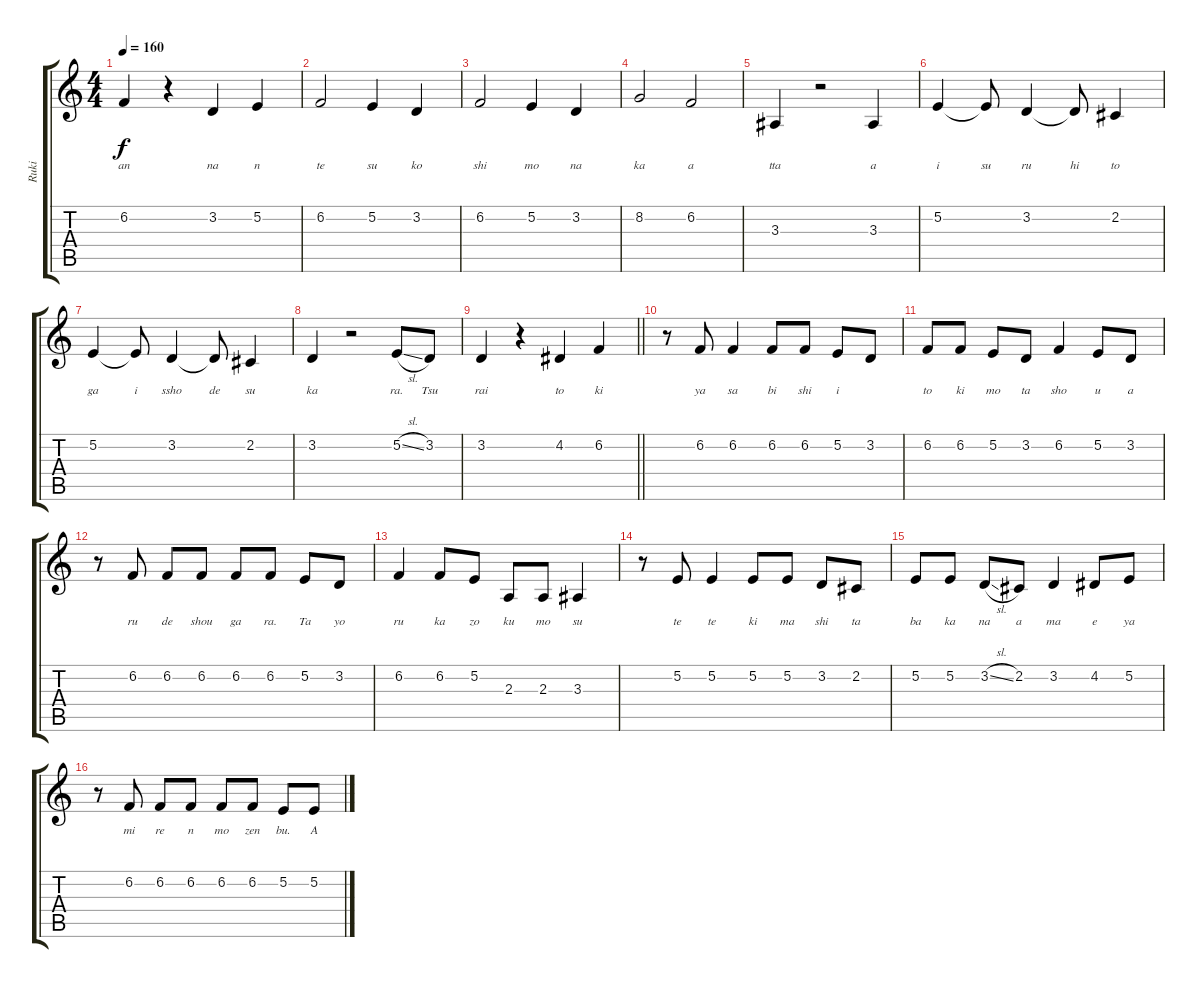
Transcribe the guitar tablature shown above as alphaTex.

\track ("Ruki" "Ruki") {instrument voiceoohs}
\staff {score tabs}
\tuning (E4 B3 G3 D3 A2 E2) {hide}
\ts (4 4)
\tempo 160
\clef g2
\ks c
6.2{t}.4{lyrics (0 "an") lyrics (1 "") lyrics (2 "") lyrics (3 "") lyrics (4 "") dy f} r.4 3.2.4{lyrics (0 "na") lyrics (1 "") lyrics (2 "") lyrics (3 "") lyrics (4 "")} 5.2.4{lyrics (0 "n") lyrics (1 "") lyrics (2 "") lyrics (3 "") lyrics (4 "")} |
6.2.2{lyrics (0 "te") lyrics (1 "") lyrics (2 "") lyrics (3 "") lyrics (4 "")} 5.2.4{lyrics (0 "su") lyrics (1 "") lyrics (2 "") lyrics (3 "") lyrics (4 "")} 3.2.4{lyrics (0 "ko") lyrics (1 "") lyrics (2 "") lyrics (3 "") lyrics (4 "")} |
6.2.2{lyrics (0 "shi") lyrics (1 "") lyrics (2 "") lyrics (3 "") lyrics (4 "")} 5.2.4{lyrics (0 "mo") lyrics (1 "") lyrics (2 "") lyrics (3 "") lyrics (4 "")} 3.2.4{lyrics (0 "na") lyrics (1 "") lyrics (2 "") lyrics (3 "") lyrics (4 "")} |
8.2.2{lyrics (0 "ka") lyrics (1 "") lyrics (2 "") lyrics (3 "") lyrics (4 "")} 6.2.2{lyrics (0 "a") lyrics (1 "") lyrics (2 "") lyrics (3 "") lyrics (4 "")} |
3.3.4{lyrics (0 "tta") lyrics (1 "") lyrics (2 "") lyrics (3 "") lyrics (4 "")} r.2 3.3.4{lyrics (0 "a") lyrics (1 "") lyrics (2 "") lyrics (3 "") lyrics (4 "")} |
5.2.4{lyrics (0 "i") lyrics (1 "") lyrics (2 "") lyrics (3 "") lyrics (4 "")} 5.2{t}.8{lyrics (0 "su") lyrics (1 "") lyrics (2 "") lyrics (3 "") lyrics (4 "")} 3.2.4{lyrics (0 "ru") lyrics (1 "") lyrics (2 "") lyrics (3 "") lyrics (4 "")} 3.2{t}.8{lyrics (0 "hi") lyrics (1 "") lyrics (2 "") lyrics (3 "") lyrics (4 "")} 2.2.4{lyrics (0 "to") lyrics (1 "") lyrics (2 "") lyrics (3 "") lyrics (4 "")} |
5.2.4{lyrics (0 "ga") lyrics (1 "") lyrics (2 "") lyrics (3 "") lyrics (4 "")} 5.2{t}.8{lyrics (0 "i") lyrics (1 "") lyrics (2 "") lyrics (3 "") lyrics (4 "")} 3.2.4{lyrics (0 "ssho") lyrics (1 "") lyrics (2 "") lyrics (3 "") lyrics (4 "")} 3.2{t}.8{lyrics (0 "de") lyrics (1 "") lyrics (2 "") lyrics (3 "") lyrics (4 "")} 2.2.4{lyrics (0 "su") lyrics (1 "") lyrics (2 "") lyrics (3 "") lyrics (4 "")} |
3.2.4{lyrics (0 "ka") lyrics (1 "") lyrics (2 "") lyrics (3 "") lyrics (4 "")} r.2 5.2{sl}.8{lyrics (0 "ra.") lyrics (1 "") lyrics (2 "") lyrics (3 "") lyrics (4 "")} 3.2.8{lyrics (0 "Tsu") lyrics (1 "") lyrics (2 "") lyrics (3 "") lyrics (4 "")} |
\barLineRight lightlight
3.2.4{lyrics (0 "rai") lyrics (1 "") lyrics (2 "") lyrics (3 "") lyrics (4 "")} r.4 4.2.4{lyrics (0 "to") lyrics (1 "") lyrics (2 "") lyrics (3 "") lyrics (4 "")} 6.2.4{lyrics (0 "ki") lyrics (1 "") lyrics (2 "") lyrics (3 "") lyrics (4 "")} |
\section ("" "")
r.8 6.2.8{lyrics (0 "ya") lyrics (1 "") lyrics (2 "") lyrics (3 "") lyrics (4 "")} 6.2.4{lyrics (0 "sa") lyrics (1 "") lyrics (2 "") lyrics (3 "") lyrics (4 "")} 6.2.8{lyrics (0 "bi") lyrics (1 "") lyrics (2 "") lyrics (3 "") lyrics (4 "")} 6.2.8{lyrics (0 "shi") lyrics (1 "") lyrics (2 "") lyrics (3 "") lyrics (4 "")} 5.2.8{lyrics (0 "i") lyrics (1 "") lyrics (2 "") lyrics (3 "") lyrics (4 "")} 3.2.8{lyrics (0 "") lyrics (1 "") lyrics (2 "") lyrics (3 "") lyrics (4 "")} |
6.2.8{lyrics (0 "to") lyrics (1 "") lyrics (2 "") lyrics (3 "") lyrics (4 "")} 6.2.8{lyrics (0 "ki") lyrics (1 "") lyrics (2 "") lyrics (3 "") lyrics (4 "")} 5.2.8{lyrics (0 "mo") lyrics (1 "") lyrics (2 "") lyrics (3 "") lyrics (4 "")} 3.2.8{lyrics (0 "ta") lyrics (1 "") lyrics (2 "") lyrics (3 "") lyrics (4 "")} 6.2.4{lyrics (0 "sho") lyrics (1 "") lyrics (2 "") lyrics (3 "") lyrics (4 "")} 5.2.8{lyrics (0 "u") lyrics (1 "") lyrics (2 "") lyrics (3 "") lyrics (4 "")} 3.2.8{lyrics (0 "a") lyrics (1 "") lyrics (2 "") lyrics (3 "") lyrics (4 "")} |
r.8 6.2.8{lyrics (0 "ru") lyrics (1 "") lyrics (2 "") lyrics (3 "") lyrics (4 "")} 6.2.8{lyrics (0 "de") lyrics (1 "") lyrics (2 "") lyrics (3 "") lyrics (4 "")} 6.2.8{lyrics (0 "shou") lyrics (1 "") lyrics (2 "") lyrics (3 "") lyrics (4 "")} 6.2.8{lyrics (0 "ga") lyrics (1 "") lyrics (2 "") lyrics (3 "") lyrics (4 "")} 6.2.8{lyrics (0 "ra.") lyrics (1 "") lyrics (2 "") lyrics (3 "") lyrics (4 "")} 5.2.8{lyrics (0 "Ta") lyrics (1 "") lyrics (2 "") lyrics (3 "") lyrics (4 "")} 3.2.8{lyrics (0 "yo") lyrics (1 "") lyrics (2 "") lyrics (3 "") lyrics (4 "")} |
6.2.4{lyrics (0 "ru") lyrics (1 "") lyrics (2 "") lyrics (3 "") lyrics (4 "")} 6.2.8{lyrics (0 "ka") lyrics (1 "") lyrics (2 "") lyrics (3 "") lyrics (4 "")} 5.2.8{lyrics (0 "zo") lyrics (1 "") lyrics (2 "") lyrics (3 "") lyrics (4 "")} 2.3.8{lyrics (0 "ku") lyrics (1 "") lyrics (2 "") lyrics (3 "") lyrics (4 "")} 2.3.8{lyrics (0 "mo") lyrics (1 "") lyrics (2 "") lyrics (3 "") lyrics (4 "")} 3.3.4{lyrics (0 "su") lyrics (1 "") lyrics (2 "") lyrics (3 "") lyrics (4 "")} |
r.8 5.2.8{lyrics (0 "te") lyrics (1 "") lyrics (2 "") lyrics (3 "") lyrics (4 "")} 5.2.4{lyrics (0 "te") lyrics (1 "") lyrics (2 "") lyrics (3 "") lyrics (4 "")} 5.2.8{lyrics (0 "ki") lyrics (1 "") lyrics (2 "") lyrics (3 "") lyrics (4 "")} 5.2.8{lyrics (0 "ma") lyrics (1 "") lyrics (2 "") lyrics (3 "") lyrics (4 "")} 3.2.8{lyrics (0 "shi") lyrics (1 "") lyrics (2 "") lyrics (3 "") lyrics (4 "")} 2.2.8{lyrics (0 "ta") lyrics (1 "") lyrics (2 "") lyrics (3 "") lyrics (4 "")} |
5.2.8{lyrics (0 "ba") lyrics (1 "") lyrics (2 "") lyrics (3 "") lyrics (4 "")} 5.2.8{lyrics (0 "ka") lyrics (1 "") lyrics (2 "") lyrics (3 "") lyrics (4 "")} 3.2{sl}.8{lyrics (0 "na") lyrics (1 "") lyrics (2 "") lyrics (3 "") lyrics (4 "")} 2.2.8{lyrics (0 "a") lyrics (1 "") lyrics (2 "") lyrics (3 "") lyrics (4 "")} 3.2.4{lyrics (0 "ma") lyrics (1 "") lyrics (2 "") lyrics (3 "") lyrics (4 "")} 4.2.8{lyrics (0 "e") lyrics (1 "") lyrics (2 "") lyrics (3 "") lyrics (4 "")} 5.2.8{lyrics (0 "ya") lyrics (1 "") lyrics (2 "") lyrics (3 "") lyrics (4 "")} |
r.8 6.2.8{lyrics (0 "mi") lyrics (1 "") lyrics (2 "") lyrics (3 "") lyrics (4 "")} 6.2.8{lyrics (0 "re") lyrics (1 "") lyrics (2 "") lyrics (3 "") lyrics (4 "")} 6.2.8{lyrics (0 "n") lyrics (1 "") lyrics (2 "") lyrics (3 "") lyrics (4 "")} 6.2.8{lyrics (0 "mo") lyrics (1 "") lyrics (2 "") lyrics (3 "") lyrics (4 "")} 6.2.8{lyrics (0 "zen") lyrics (1 "") lyrics (2 "") lyrics (3 "") lyrics (4 "")} 5.2.8{lyrics (0 "bu.") lyrics (1 "") lyrics (2 "") lyrics (3 "") lyrics (4 "")} 5.2.8{lyrics (0 "A") lyrics (1 "") lyrics (2 "") lyrics (3 "") lyrics (4 "")}
